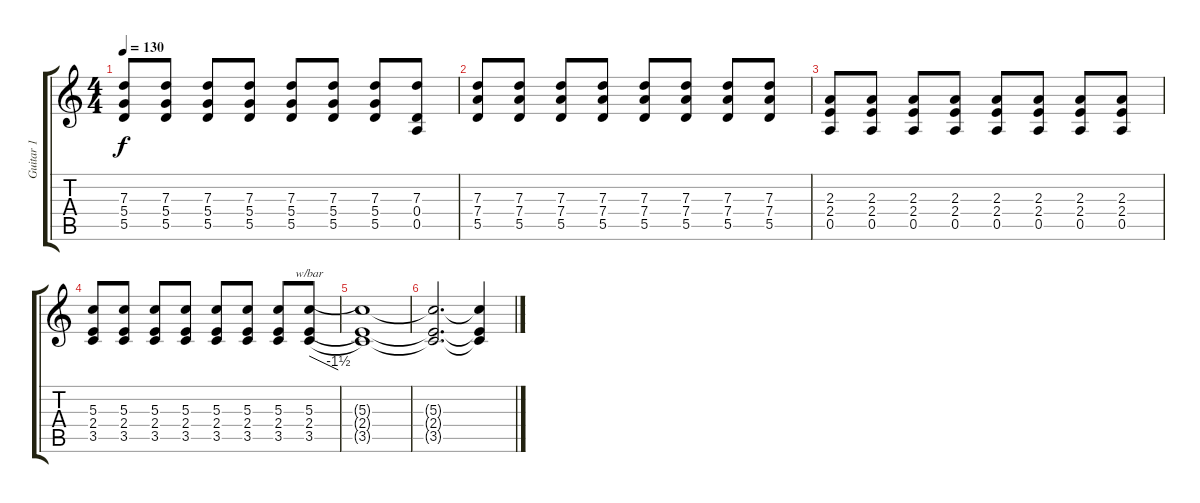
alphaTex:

\track ("Guitar 1" "Guitar 1") {instrument distortionguitar}
\staff {score tabs}
\tuning (E4 B3 G3 D3 A2 D2) {hide}
\ts (4 4)
\tempo 130
\clef g2
\ks c
(7.3 5.4 5.5).8{dy f} (7.3 5.4 5.5).8 (7.3 5.4 5.5).8 (7.3 5.4 5.5).8 (7.3 5.4 5.5).8 (7.3 5.4 5.5).8 (7.3 5.4 5.5).8 (7.3 0.4 0.5).8 |
(7.3 7.4 5.5).8 (7.3 7.4 5.5).8 (7.3 7.4 5.5).8 (7.3 7.4 5.5).8 (7.3 7.4 5.5).8 (7.3 7.4 5.5).8 (7.3 7.4 5.5).8 (7.3 7.4 5.5).8 |
(2.3 2.4 0.5).8 (2.3 2.4 0.5).8 (2.3 2.4 0.5).8 (2.3 2.4 0.5).8 (2.3 2.4 0.5).8 (2.3 2.4 0.5).8 (2.3 2.4 0.5).8 (2.3 2.4 0.5).8 |
(5.3 2.4 3.5).8 (5.3 2.4 3.5).8 (5.3 2.4 3.5).8 (5.3 2.4 3.5).8 (5.3 2.4 3.5).8 (5.3 2.4 3.5).8 (5.3 2.4 3.5).8 (5.3 2.4 3.5).8{tbe (dive default 0 0 60 -6)} |
(5.3{t} 2.4{t} 3.5{t}).1 |
(5.3{t} 2.4{t} 3.5{t}).2{d} (5.3{t} 2.4{t} 3.5{t}).4
